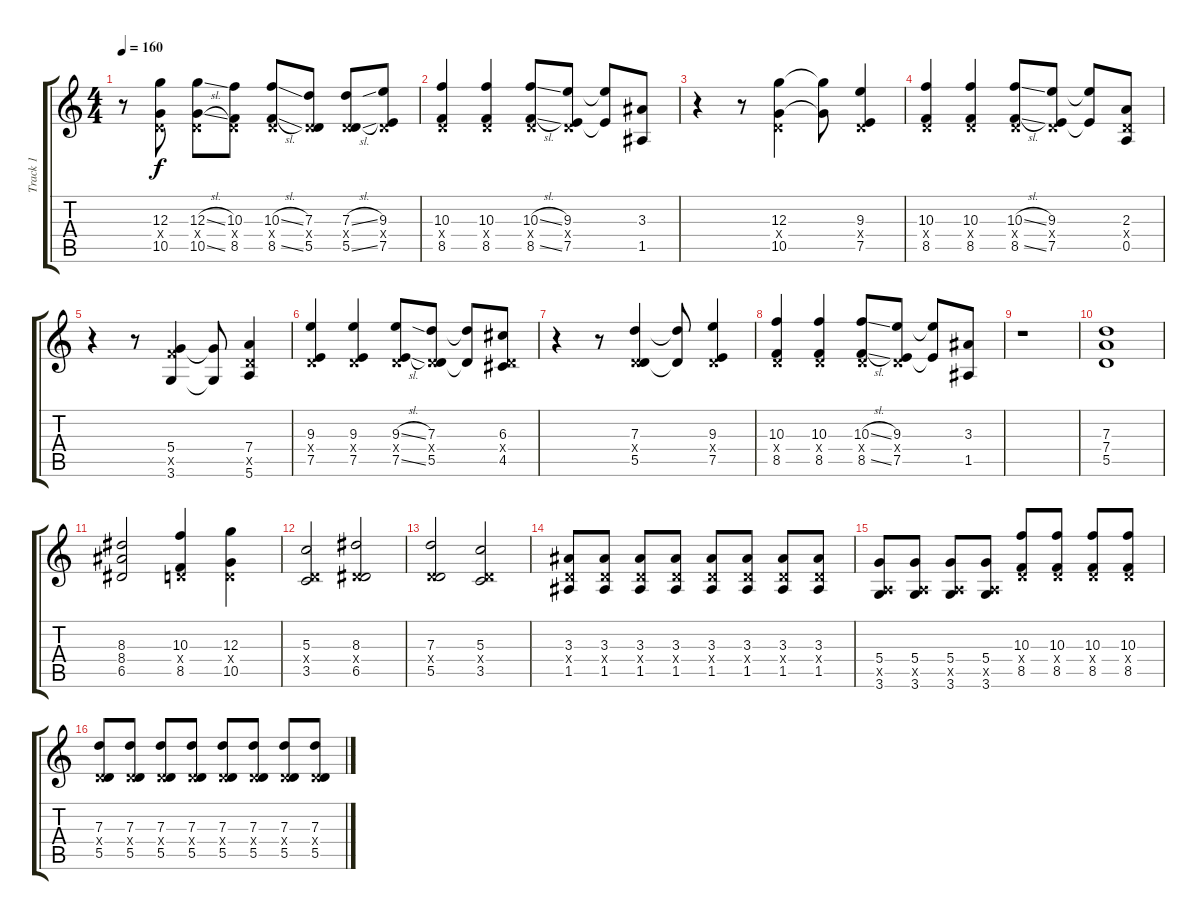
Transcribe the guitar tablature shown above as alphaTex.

\track ("Track 1" "Track 1") {instrument distortionguitar}
\staff {score tabs}
\tuning (E4 B3 G3 D3 A2 E2) {hide}
\ts (4 4)
\tempo 160
\clef g2
\ks c
r.8{dy f} (12.3 0.4{x} 10.5).8 (12.3{sl} 0.4{x} 10.5{sl}).8 (10.3 0.4{x} 8.5).8 (10.3{sl} 0.4{x} 8.5{sl}).8 (7.3 0.4{x} 5.5).8 (7.3{sl} 0.4{x} 5.5{sl}).8 (9.3 0.4{x} 7.5).8 |
(10.3 0.4{x} 8.5).4 (10.3 0.4{x} 8.5).4 (10.3{sl} 0.4{x} 8.5{sl}).8 (9.3 0.4{x} 7.5).8 (9.3{t} 7.5{t}).8 (3.3 1.5).8 |
r.4 r.8 (12.3 0.4{x} 10.5).4 (12.3{t} 10.5{t}).8 (9.3 0.4{x} 7.5).4 |
(10.3 0.4{x} 8.5).4 (10.3 0.4{x} 8.5).4 (10.3{sl} 0.4{x} 8.5{sl}).8 (9.3 0.4{x} 7.5).8 (9.3{t} 7.5{t}).8 (2.3 0.4{x} 0.5).8 |
r.4 r.8 (5.4 8.5{x} 3.6).4 (5.4{t} 3.6{t}).8 (7.4 5.5{x} 5.6).4 |
(9.3 0.4{x} 7.5).4 (9.3 0.4{x} 7.5).4 (9.3{sl} 0.4{x} 7.5{sl}).8 (7.3 0.4{x} 5.5).8 (7.3{t} 5.5{t}).8 (6.3 0.4{x} 4.5).8 |
r.4 r.8 (7.3 0.4{x} 5.5).4 (7.3{t} 5.5{t}).8 (9.3 0.4{x} 7.5).4 |
(10.3 0.4{x} 8.5).4 (10.3 0.4{x} 8.5).4 (10.3{sl} 0.4{x} 8.5{sl}).8 (9.3 0.4{x} 7.5).8 (9.3{t} 7.5{t}).8 (3.3 1.5).8 |
r.1 |
(7.3 7.4 5.5).1 |
(8.3 8.4 6.5).2 (10.3 0.4{x} 8.5).4 (12.3 0.4{x} 10.5).4 |
(5.3 0.4{x} 3.5).2 (8.3 0.4{x} 6.5).2 |
(7.3 0.4{x} 5.5).2 (5.3 0.4{x} 3.5).2 |
(3.3 0.4{x} 1.5).8 (3.3 0.4{x} 1.5).8 (3.3 0.4{x} 1.5).8 (3.3 0.4{x} 1.5).8 (3.3 0.4{x} 1.5).8 (3.3 0.4{x} 1.5).8 (3.3 0.4{x} 1.5).8 (3.3 0.4{x} 1.5).8 |
(5.4 0.5{x} 3.6).8 (5.4 0.5{x} 3.6).8 (5.4 0.5{x} 3.6).8 (5.4 0.5{x} 3.6).8 (10.3 0.4{x} 8.5).8 (10.3 0.4{x} 8.5).8 (10.3 0.4{x} 8.5).8 (10.3 0.4{x} 8.5).8 |
(7.3 0.4{x} 5.5).8 (7.3 0.4{x} 5.5).8 (7.3 0.4{x} 5.5).8 (7.3 0.4{x} 5.5).8 (7.3 0.4{x} 5.5).8 (7.3 0.4{x} 5.5).8 (7.3 0.4{x} 5.5).8 (7.3 0.4{x} 5.5).8
